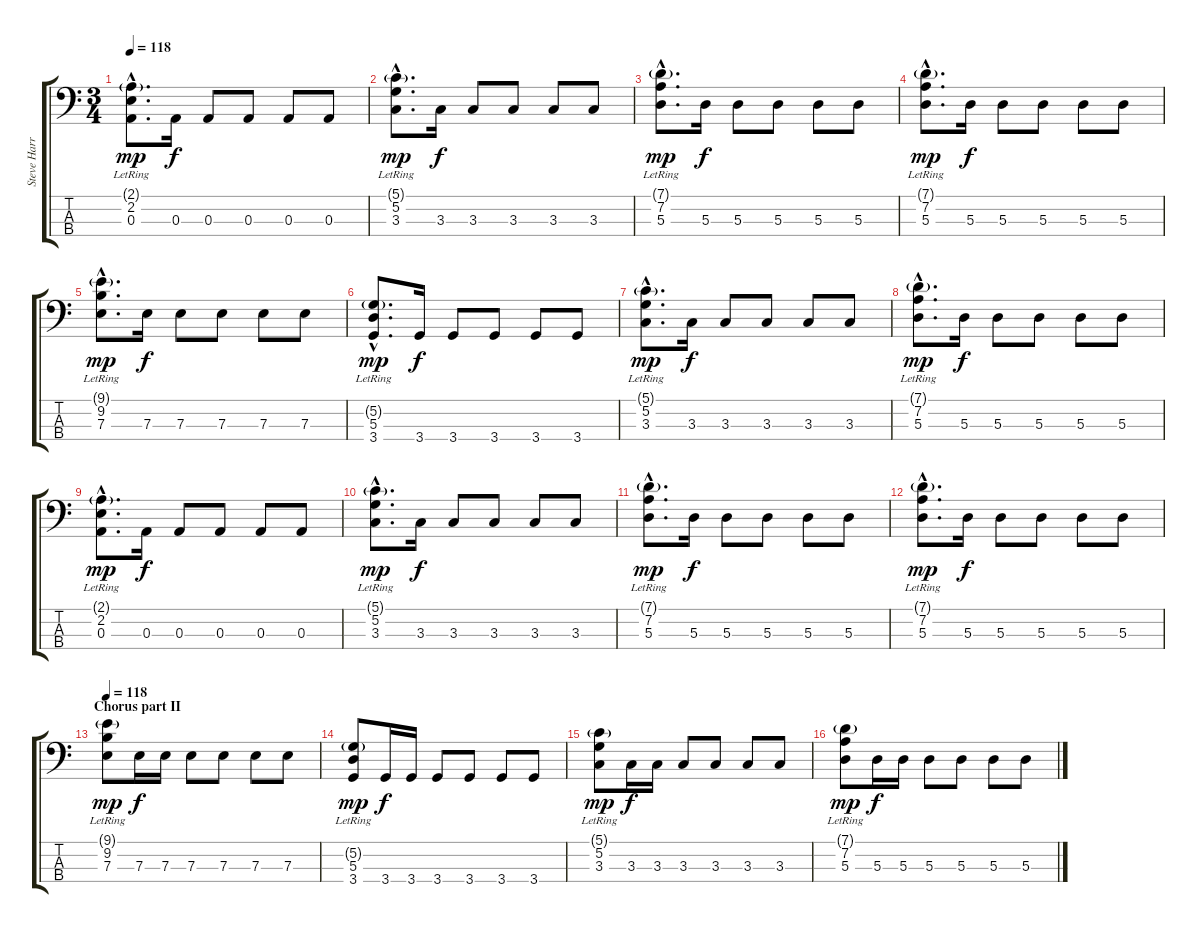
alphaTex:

\track ("Steve Harris" "Steve Harr") {instrument slapbass2}
\staff {score tabs}
\tuning (G2 D2 A1 E1) {hide}
\ts (3 4)
\tempo 118
\clef f4
\ks c
(2.1{g hac lr} 2.2{hac lr} 0.3{hac}).8{d dy mp} 0.3.16{dy f} 0.3.8 0.3.8 0.3.8 0.3.8 |
(5.1{g hac lr} 5.2{hac lr} 3.3{hac}).8{d dy mp} 3.3.16{dy f} 3.3.8 3.3.8 3.3.8 3.3.8 |
(7.1{g hac lr} 7.2{hac lr} 5.3{hac}).8{d dy mp} 5.3.16{dy f} 5.3.8 5.3.8 5.3.8 5.3.8 |
(7.1{g hac lr} 7.2{hac lr} 5.3{hac}).8{d dy mp} 5.3.16{dy f} 5.3.8 5.3.8 5.3.8 5.3.8 |
(9.1{g hac lr} 9.2{hac lr} 7.3{hac}).8{d dy mp} 7.3.16{dy f} 7.3.8 7.3.8 7.3.8 7.3.8 |
(5.2{g hac lr} 5.3{hac lr} 3.4{hac}).8{d dy mp} 3.4.16{dy f} 3.4.8 3.4.8 3.4.8 3.4.8 |
(5.1{g hac lr} 5.2{hac lr} 3.3{hac}).8{d dy mp} 3.3.16{dy f} 3.3.8 3.3.8 3.3.8 3.3.8 |
(7.1{g hac lr} 7.2{hac lr} 5.3{hac}).8{d dy mp} 5.3.16{dy f} 5.3.8 5.3.8 5.3.8 5.3.8 |
(2.1{g hac lr} 2.2{hac lr} 0.3{hac}).8{d dy mp} 0.3.16{dy f} 0.3.8 0.3.8 0.3.8 0.3.8 |
(5.1{g hac lr} 5.2{hac lr} 3.3{hac}).8{d dy mp} 3.3.16{dy f} 3.3.8 3.3.8 3.3.8 3.3.8 |
(7.1{g hac lr} 7.2{hac lr} 5.3{hac}).8{d dy mp} 5.3.16{dy f} 5.3.8 5.3.8 5.3.8 5.3.8 |
(7.1{g hac lr} 7.2{hac lr} 5.3{hac}).8{d dy mp} 5.3.16{dy f} 5.3.8 5.3.8 5.3.8 5.3.8 |
\section ("" "Chorus part II")
\tempo 118
(9.1{g lr} 9.2{lr} 7.3).8{dy mp} 7.3.16{dy f} 7.3.16 7.3.8 7.3.8 7.3.8 7.3.8 |
(5.2{g lr} 5.3{lr} 3.4).8{dy mp} 3.4.16{dy f} 3.4.16 3.4.8 3.4.8 3.4.8 3.4.8 |
(5.1{g lr} 5.2 3.3).8{dy mp} 3.3.16{dy f} 3.3.16 3.3.8 3.3.8 3.3.8 3.3.8 |
(7.1{g lr} 7.2 5.3).8{dy mp} 5.3.16{dy f} 5.3.16 5.3.8 5.3.8 5.3.8 5.3.8
